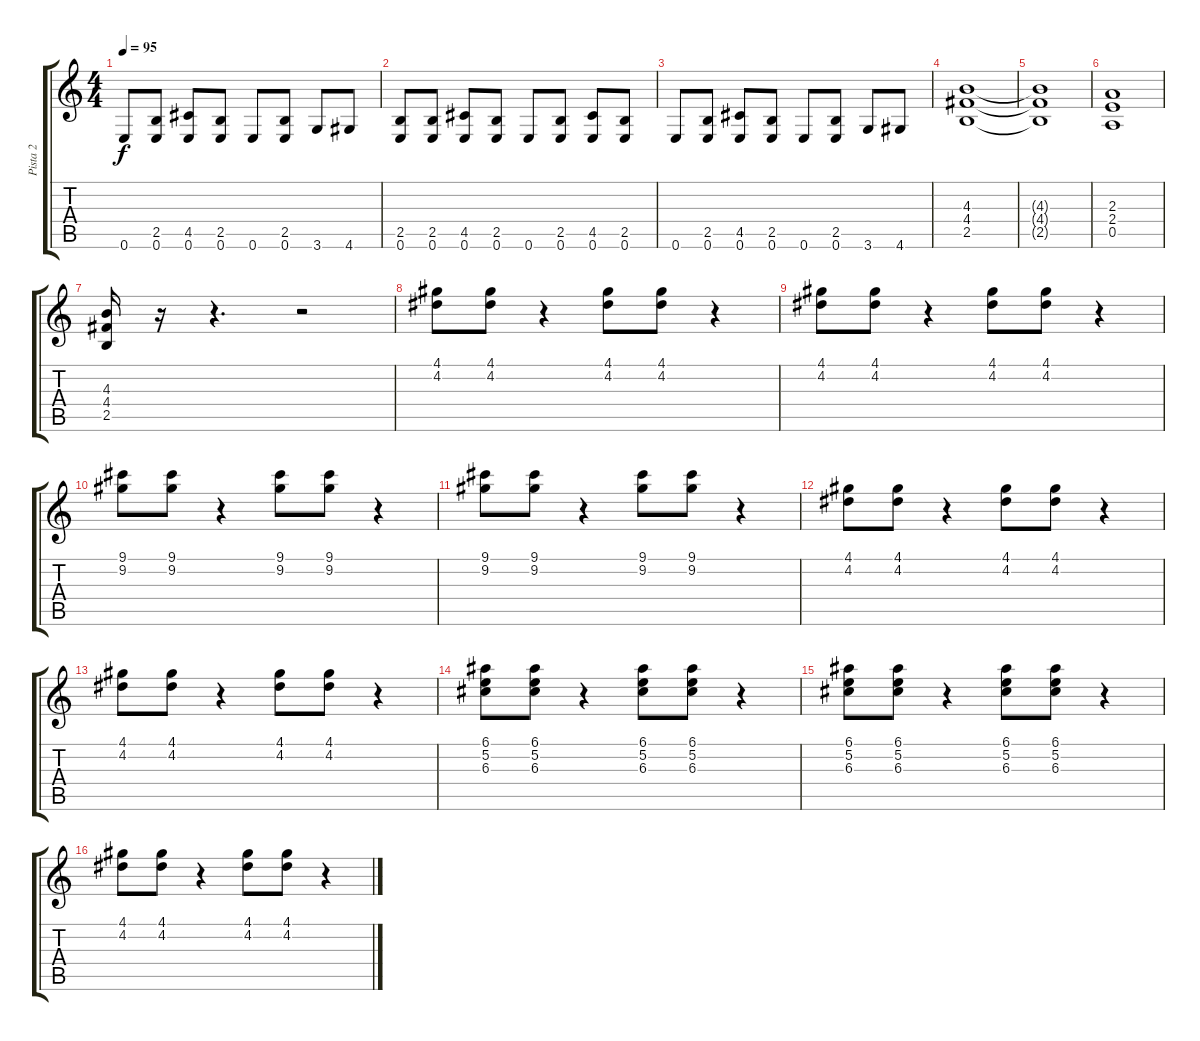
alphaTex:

\track ("Pista 2" "Pista 2") {instrument electricguitarclean}
\staff {score tabs}
\tuning (E4 B3 G3 D3 A2 E2) {hide}
\ts (4 4)
\tempo 95
\clef g2
\ks c
0.6.8{dy f} (2.5 0.6).8 (4.5 0.6).8 (2.5 0.6).8 0.6.8 (2.5 0.6).8 3.6.8 4.6.8 |
(2.5 0.6).8 (2.5 0.6).8 (4.5 0.6).8 (2.5 0.6).8 0.6.8 (2.5 0.6).8 (4.5 0.6).8 (2.5 0.6).8 |
0.6.8 (2.5 0.6).8 (4.5 0.6).8 (2.5 0.6).8 0.6.8 (2.5 0.6).8 3.6.8 4.6.8 |
(4.3 4.4 2.5).1 |
(4.3{t} 4.4{t} 2.5{t}).1 |
(2.3 2.4 0.5).1 |
(4.3 4.4 2.5).16 r.16 r.4{d} r.2 |
(4.1 4.2).8 (4.1 4.2).8 r.4 (4.1 4.2).8 (4.1 4.2).8 r.4 |
(4.1 4.2).8 (4.1 4.2).8 r.4 (4.1 4.2).8 (4.1 4.2).8 r.4 |
(9.1 9.2).8 (9.1 9.2).8 r.4 (9.1 9.2).8 (9.1 9.2).8 r.4 |
(9.1 9.2).8 (9.1 9.2).8 r.4 (9.1 9.2).8 (9.1 9.2).8 r.4 |
(4.1 4.2).8 (4.1 4.2).8 r.4 (4.1 4.2).8 (4.1 4.2).8 r.4 |
(4.1 4.2).8 (4.1 4.2).8 r.4 (4.1 4.2).8 (4.1 4.2).8 r.4 |
(6.1 5.2 6.3).8 (6.1 5.2 6.3).8 r.4 (6.1 5.2 6.3).8 (6.1 5.2 6.3).8 r.4 |
(6.1 5.2 6.3).8 (6.1 5.2 6.3).8 r.4 (6.1 5.2 6.3).8 (6.1 5.2 6.3).8 r.4 |
(4.1 4.2).8 (4.1 4.2).8 r.4 (4.1 4.2).8 (4.1 4.2).8 r.4
